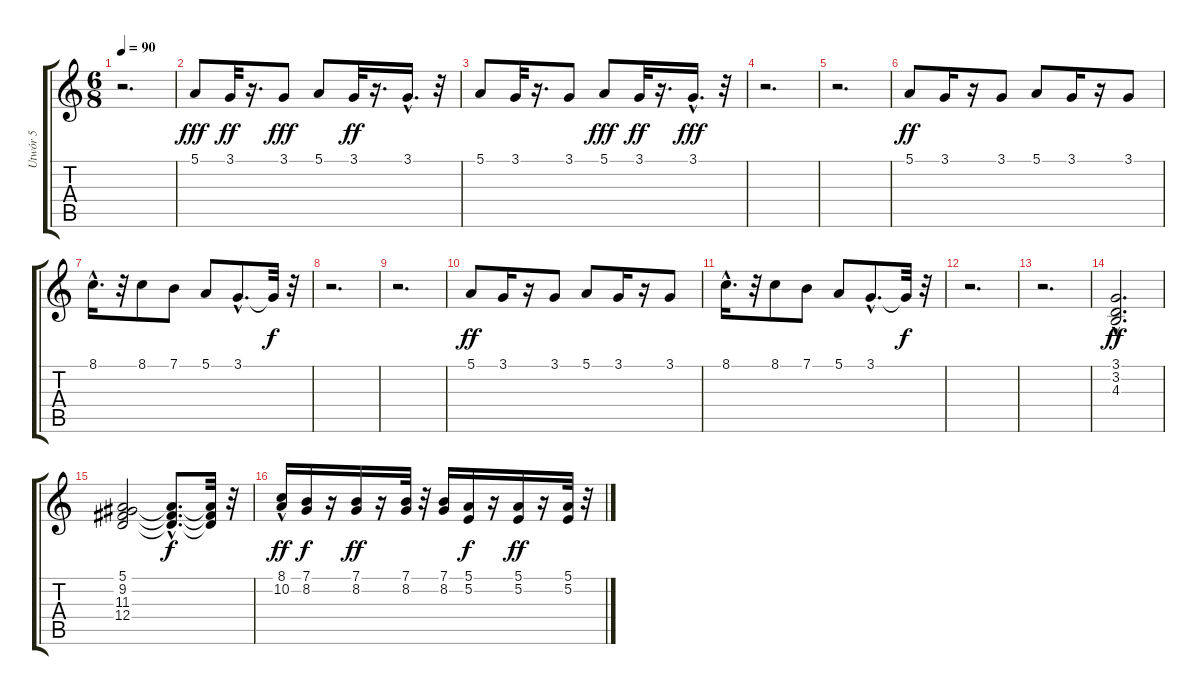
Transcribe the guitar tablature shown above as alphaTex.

\track ("Utwór 5" "Utwór 5") {instrument voiceoohs}
\staff {score tabs}
\tuning (E4 B3 G3 D3 A2 E2) {hide}
\ts (6 8)
\tempo 90
\clef g2
\ks c
r.2{d dy ff} |
5.1.8{dy fff} 3.1.32{dy ff} r.16{d} 3.1.8{dy fff} 5.1.8 3.1.32{dy ff} r.16{d} 3.1{hac}.16{d} r.32 |
5.1.8 3.1.32 r.16{d} 3.1.8 5.1.8{dy fff} 3.1.32{dy ff} r.16{d} 3.1{hac}.16{d dy fff} r.32 |
r.2{d} |
r.2{d} |
5.1.8{dy ff} 3.1.16 r.16 3.1.8 5.1.8 3.1.16 r.16 3.1.8 |
8.1{hac}.16{d} r.32 8.1.8 7.1.8 5.1.8 3.1{hac}.8{d} 3.1{t}.32{dy f} r.32 |
r.2{d} |
r.2{d} |
5.1.8{dy ff} 3.1.16 r.16 3.1.8 5.1.8 3.1.16 r.16 3.1.8 |
8.1{hac}.16{d} r.32 8.1.8 7.1.8 5.1.8 3.1{hac}.8{d} 3.1{t}.32{dy f} r.32 |
r.2{d} |
r.2{d} |
(3.1 3.2 4.3{hac}).2{d dy ff} |
(5.1 9.2 11.3 12.4).2 (5.1{hac t} 11.3{hac t} 12.4{hac t}).8{d dy f} (5.1{t} 11.3{t} 12.4{t}).32 r.32 |
(8.1{hac} 10.2{hac}).16{dy ff} (7.1 8.2).16{dy f} r.16 (7.1 8.2).16{dy ff} r.16 (7.1 8.2).32 r.32 (7.1 8.2).16 (5.1 5.2).16{dy f} r.16 (5.1 5.2).16{dy ff} r.16 (5.1 5.2).32 r.32
